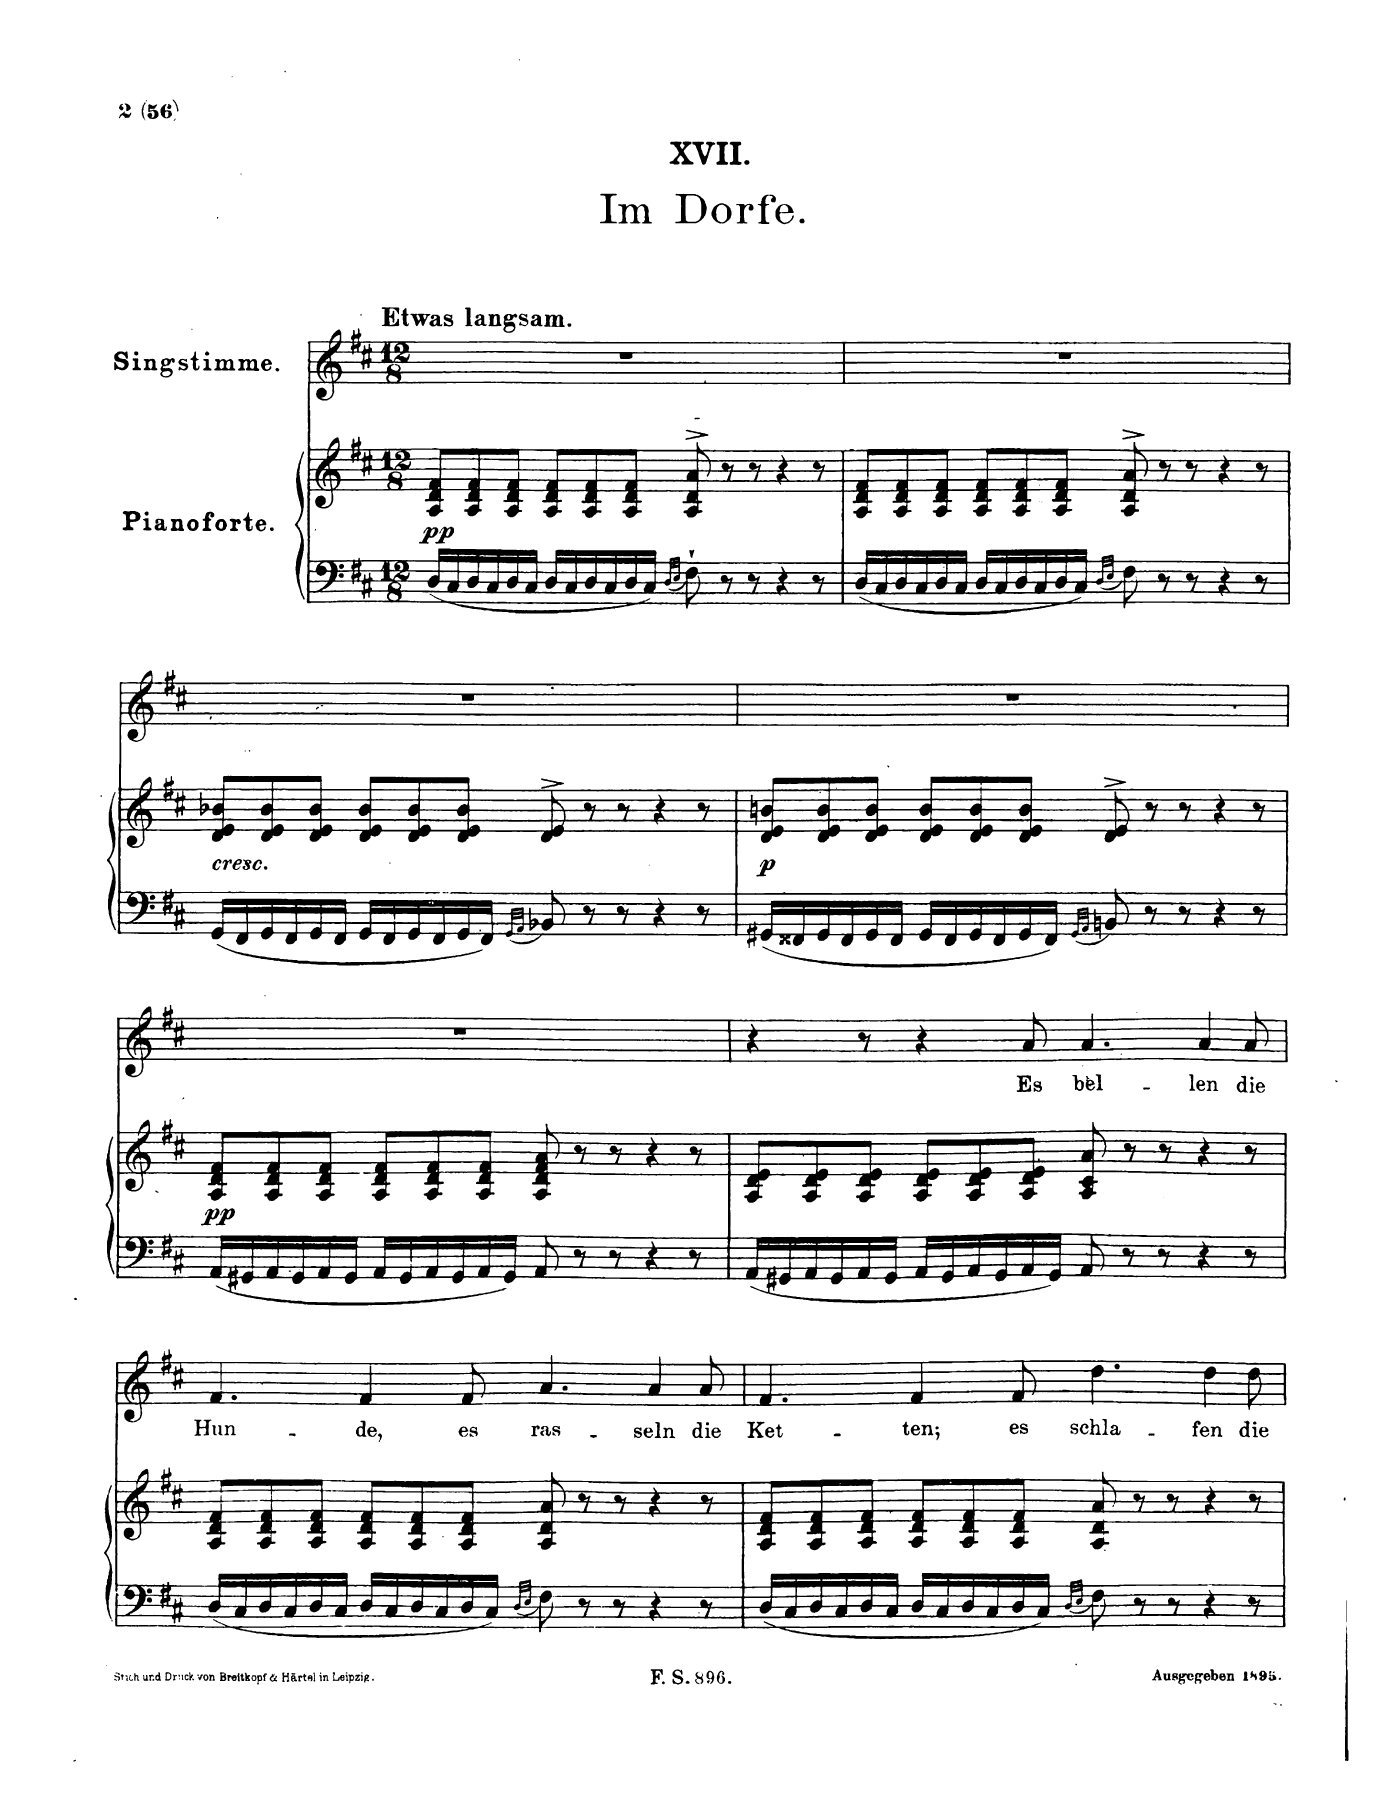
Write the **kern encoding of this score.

**kern	**kern	**dynam	**kern	**text
*part2	*part2	*part2	*part1	*part1
*staff3	*staff2	*staff2/3	*staff1	*staff1
*I"Pianoforte	*	*	*I"Singstimme Voice	*
*I'Pno	*	*	*	*
*clefF4	*clefG2	*	*clefG2	*
*k[f#c#]	*k[f#c#]	*	*k[f#c#]	*
*M12/8	*M12/8	*	*M12/8	*
=1	=1	=1	=1	=1
!	!	!	!LO:TX:a:B:t=Etwas langsam.	!
!	!	!LO:DY:b	!	!
16D/LL	8A/ 8d/ 8f#/L	pp	1.r	.
16C#/	.	.	.	.
16D/	8A/ 8d/ 8f#/	.	.	.
16C#/	.	.	.	.
16D/	8A/ 8d/ 8f#/J	.	.	.
16C#/JJ	.	.	.	.
16D/LL	8A/ 8d/ 8f#/L	.	.	.
16C#/	.	.	.	.
16D/	8A/ 8d/ 8f#/	.	.	.
16C#/	.	.	.	.
16D/	8A/ 8d/ 8f#/J	.	.	.
16C#/JJ	.	.	.	.
32qD/LLL	.	.	.	.
32qE/JJJ	.	.	.	.
8F#`\	8A/^> 8d/^> 8a/^>	.	.	.
8r	8r	.	.	.
2r	8r	.	.	.
.	4r	.	.	.
.	8r	.	.	.
=2	=2	=2	=2	=2
16D/LL	8A/ 8d/ 8f#/L	.	1.r	.
16C#/	.	.	.	.
16D/	8A/ 8d/ 8f#/	.	.	.
16C#/	.	.	.	.
16D/	8A/ 8d/ 8f#/J	.	.	.
16C#/JJ	.	.	.	.
16D/LL	8A/ 8d/ 8f#/L	.	.	.
16C#/	.	.	.	.
16D/	8A/ 8d/ 8f#/	.	.	.
16C#/	.	.	.	.
16D/	8A/ 8d/ 8f#/J	.	.	.
16C#/JJ	.	.	.	.
32qD/LLL	.	.	.	.
32qE/JJJ	.	.	.	.
8F#`\	8A/^> 8d/^> 8a/^>	.	.	.
8r	8r	.	.	.
8r	8r	.	.	.
4r	4r	.	.	.
8r	8r	.	.	.
=3	=3	=3	=3	=3
!	!LO:TX:b:i:t=cresc.	!	!	!
16GG/LL	8d/ 8e/ 8b-X/L	.	1.r	.
16FF#/	.	.	.	.
16GG/	8d/ 8e/ 8b-/	.	.	.
16FF#/	.	.	.	.
16GG/	8d/ 8e/ 8b-/J	.	.	.
16FF#/JJ	.	.	.	.
16GG/LL	8d/ 8e/ 8b-/L	.	.	.
16FF#/	.	.	.	.
16GG/	8d/ 8e/ 8b-/	.	.	.
16FF#/	.	.	.	.
16GG/	8d/ 8e/ 8b-/J	.	.	.
16FF#/JJ	.	.	.	.
32qGG/LLL	.	.	.	.
32qAA/JJJ	.	.	.	.
8BB-X/	8d/^ 8e/^	.	.	.
8r	8r	.	.	.
8r	8r	.	.	.
4r	4r	.	.	.
8r	8r	.	.	.
=4	=4	=4	=4	=4
!	!	!LO:DY:b	!	!
16GG#X/LL	8d/ 8e/ 8bn/L	p	1.r	.
16FF##X/	.	.	.	.
16GG#/	8d/ 8e/ 8b/	.	.	.
16FF##/	.	.	.	.
16GG#/	8d/ 8e/ 8b/J	.	.	.
16FF##/JJ	.	.	.	.
16GG#/LL	8d/ 8e/ 8b/L	.	.	.
16FF##/	.	.	.	.
16GG#/	8d/ 8e/ 8b/	.	.	.
16FF##/	.	.	.	.
16GG#/	8d/ 8e/ 8b/J	.	.	.
16FF##/JJ	.	.	.	.
32qGG#/LLL	.	.	.	.
32qAA/JJJ	.	.	.	.
8BBn/	8d/^ 8e/^	.	.	.
8r	8r	.	.	.
8r	8r	.	.	.
4r	4r	.	.	.
8r	8r	.	.	.
=5	=5	=5	=5	=5
!	!	!LO:DY:a=2	!	!
16AA/LL	8A/ 8d/ 8f#/L	pp	1.r	.
16GG#X/	.	.	.	.
16AA/	8A/ 8d/ 8f#/	.	.	.
16GG#/	.	.	.	.
16AA/	8A/ 8d/ 8f#/J	.	.	.
16GG#/JJ	.	.	.	.
16AA/LL	8A/ 8d/ 8f#/L	.	.	.
16GG#/	.	.	.	.
16AA/	8A/ 8d/ 8f#/	.	.	.
16GG#/	.	.	.	.
16AA/	8A/ 8d/ 8f#/J	.	.	.
16GG#/JJ	.	.	.	.
8AA/	8A/ 8d/ 8f#/ 8a/	.	.	.
8r	8r	.	.	.
8r	8r	.	.	.
4r	4r	.	.	.
8r	8r	.	.	.
=6	=6	=6	=6	=6
16AA/LL	8A/ 8d/ 8e/L	.	4r	.
16GG#X/	.	.	.	.
16AA/	8A/ 8d/ 8e/	.	.	.
16GG#/	.	.	.	.
16AA/	8A/ 8d/ 8e/J	.	8r	.
16GG#/JJ	.	.	.	.
16AA/LL	8A/ 8d/ 8e/L	.	4r	.
16GG#/	.	.	.	.
16AA/	8A/ 8d/ 8e/	.	.	.
16GG#/	.	.	.	.
16AA/	8A/ 8d/ 8e/J	.	8a/	Es
16GG#/JJ	.	.	.	.
8AA/	8A/ 8c#/ 8a/	.	4.a/	bel-
8r	8r	.	.	.
8r	8r	.	.	.
4r	4r	.	4a/	-len
8r	8r	.	8a/	die
=7	=7	=7	=7	=7
16D/LL	8A/ 8d/ 8f#/L	.	4.f#/	Hun-
16C#/	.	.	.	.
16D/	8A/ 8d/ 8f#/	.	.	.
16C#/	.	.	.	.
16D/	8A/ 8d/ 8f#/J	.	.	.
16C#/JJ	.	.	.	.
16D/LL	8A/ 8d/ 8f#/L	.	4f#/	-de,
16C#/	.	.	.	.
16D/	8A/ 8d/ 8f#/	.	.	.
16C#/	.	.	.	.
16D/	8A/ 8d/ 8f#/J	.	8f#/	es
16C#/JJ	.	.	.	.
32qD/LLL	.	.	.	.
32qE/JJJ	.	.	.	.
8F#\	8A/ 8d/ 8a/	.	4.a/	ras-
8r	8r	.	.	.
8r	8r	.	.	.
4r	4r	.	4a/	-seln
8r	8r	.	8a/	die
=8	=8	=8	=8	=8
16D/LL	8A/ 8d/ 8f#/L	.	4.f#/	ket-
16C#/	.	.	.	.
16D/	8A/ 8d/ 8f#/	.	.	.
16C#/	.	.	.	.
16D/	8A/ 8d/ 8f#/J	.	.	.
16C#/JJ	.	.	.	.
16D/LL	8A/ 8d/ 8f#/L	.	4f#/	-ten
16C#/	.	.	.	.
16D/	8A/ 8d/ 8f#/	.	.	.
16C#/	.	.	.	.
16D/	8A/ 8d/ 8f#/J	.	8f#/	es
16C#/JJ	.	.	.	.
32qD/LLL	.	.	.	.
32qE/JJJ	.	.	.	.
8F#\	8A/ 8d/ 8a/	.	4.dd\	schla-
8r	8r	.	.	.
8r	8r	.	.	.
4r	4r	.	4dd\	-fen
8r	8r	.	8dd\	die
=	=	=	=	=
*-	*-	*-	*-	*-
